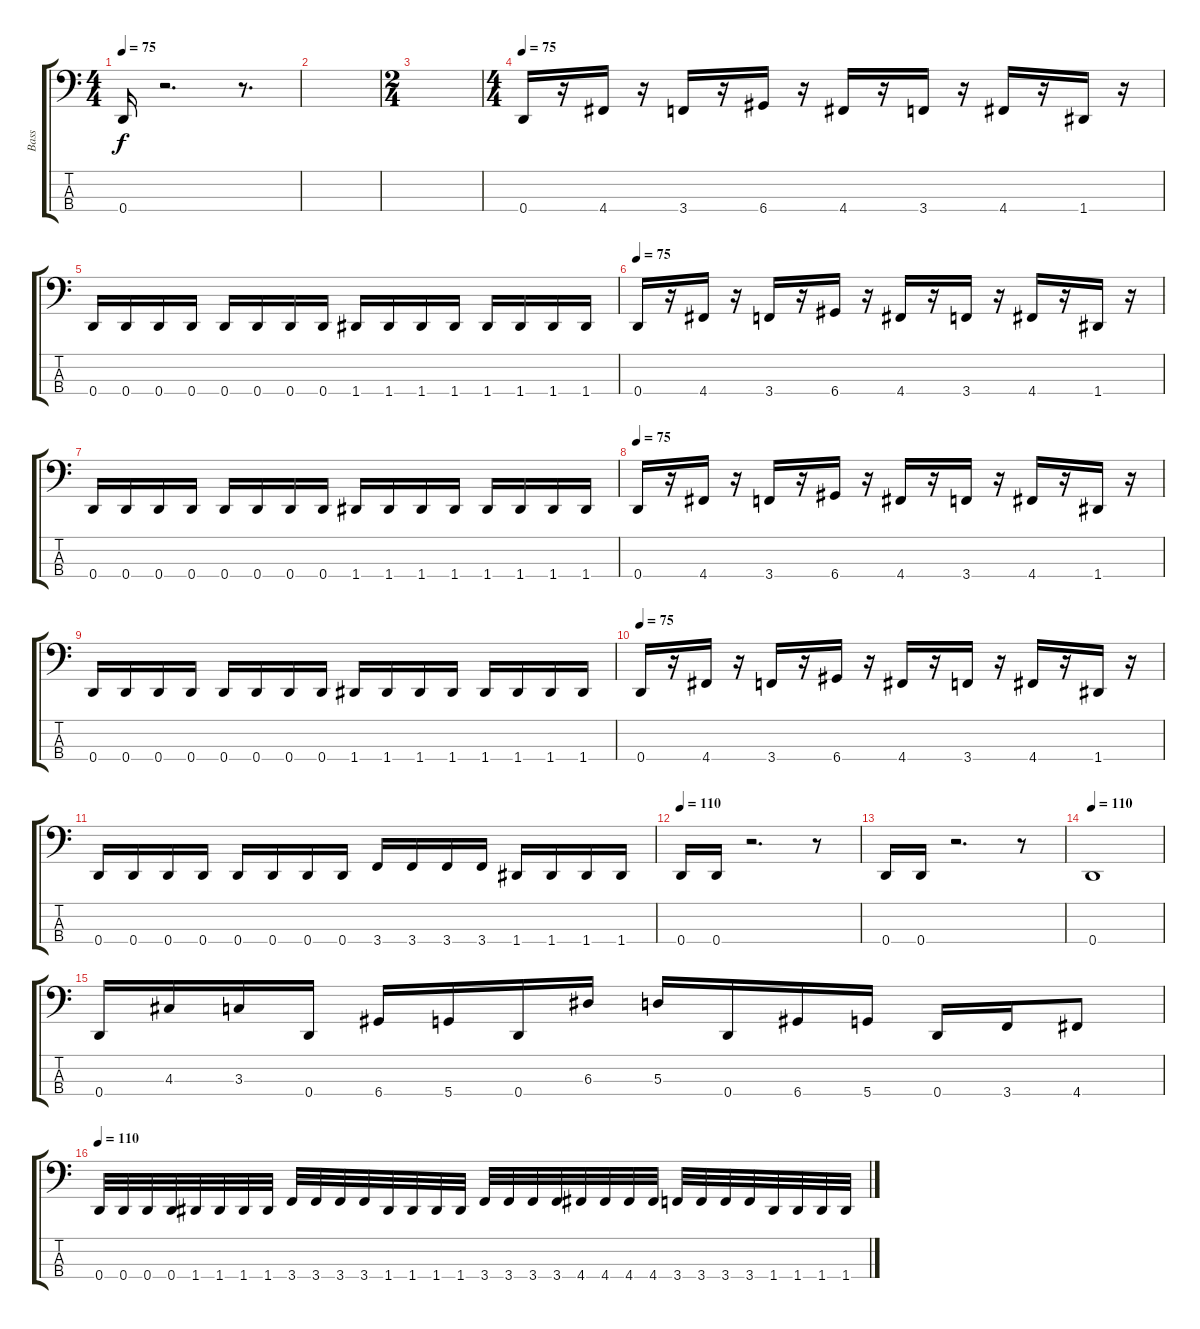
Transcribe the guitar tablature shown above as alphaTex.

\track ("Bass" "Bass") {instrument electricbassfinger}
\staff {score tabs}
\tuning (G2 D2 A1 D1) {hide}
\ts (4 4)
\tempo 75
\clef f4
\ks c
0.4.16{dy f} r.2{d} r.8{d} |
|
\ts (2 4)
|
\ts (4 4)
\tempo 75
0.4.16 r.16 4.4.16 r.16 3.4.16 r.16 6.4.16 r.16 4.4.16 r.16 3.4.16 r.16 4.4.16 r.16 1.4.16 r.16 |
0.4.16 0.4.16 0.4.16 0.4.16 0.4.16 0.4.16 0.4.16 0.4.16 1.4.16 1.4.16 1.4.16 1.4.16 1.4.16 1.4.16 1.4.16 1.4.16 |
\tempo 75
0.4.16 r.16 4.4.16 r.16 3.4.16 r.16 6.4.16 r.16 4.4.16 r.16 3.4.16 r.16 4.4.16 r.16 1.4.16 r.16 |
0.4.16 0.4.16 0.4.16 0.4.16 0.4.16 0.4.16 0.4.16 0.4.16 1.4.16 1.4.16 1.4.16 1.4.16 1.4.16 1.4.16 1.4.16 1.4.16 |
\tempo 75
0.4.16 r.16 4.4.16 r.16 3.4.16 r.16 6.4.16 r.16 4.4.16 r.16 3.4.16 r.16 4.4.16 r.16 1.4.16 r.16 |
0.4.16 0.4.16 0.4.16 0.4.16 0.4.16 0.4.16 0.4.16 0.4.16 1.4.16 1.4.16 1.4.16 1.4.16 1.4.16 1.4.16 1.4.16 1.4.16 |
\tempo 75
0.4.16 r.16 4.4.16 r.16 3.4.16 r.16 6.4.16 r.16 4.4.16 r.16 3.4.16 r.16 4.4.16 r.16 1.4.16 r.16 |
0.4.16 0.4.16 0.4.16 0.4.16 0.4.16 0.4.16 0.4.16 0.4.16 3.4.16 3.4.16 3.4.16 3.4.16 1.4.16 1.4.16 1.4.16 1.4.16 |
\tempo 110
0.4.16 0.4.16 r.2{d} r.8 |
0.4.16 0.4.16 r.2{d} r.8 |
\tempo 110
0.4.1 |
0.4.16 4.3.16 3.3.16 0.4.16 6.4.16 5.4.16 0.4.16 6.3.16 5.3.16 0.4.16 6.4.16 5.4.16 0.4.16 3.4.16 4.4.8 |
\tempo 110
0.4.32 0.4.32 0.4.32 0.4.32 1.4.32 1.4.32 1.4.32 1.4.32 3.4.32 3.4.32 3.4.32 3.4.32 1.4.32 1.4.32 1.4.32 1.4.32 3.4.32 3.4.32 3.4.32 3.4.32 4.4.32 4.4.32 4.4.32 4.4.32 3.4.32 3.4.32 3.4.32 3.4.32 1.4.32 1.4.32 1.4.32 1.4.32
